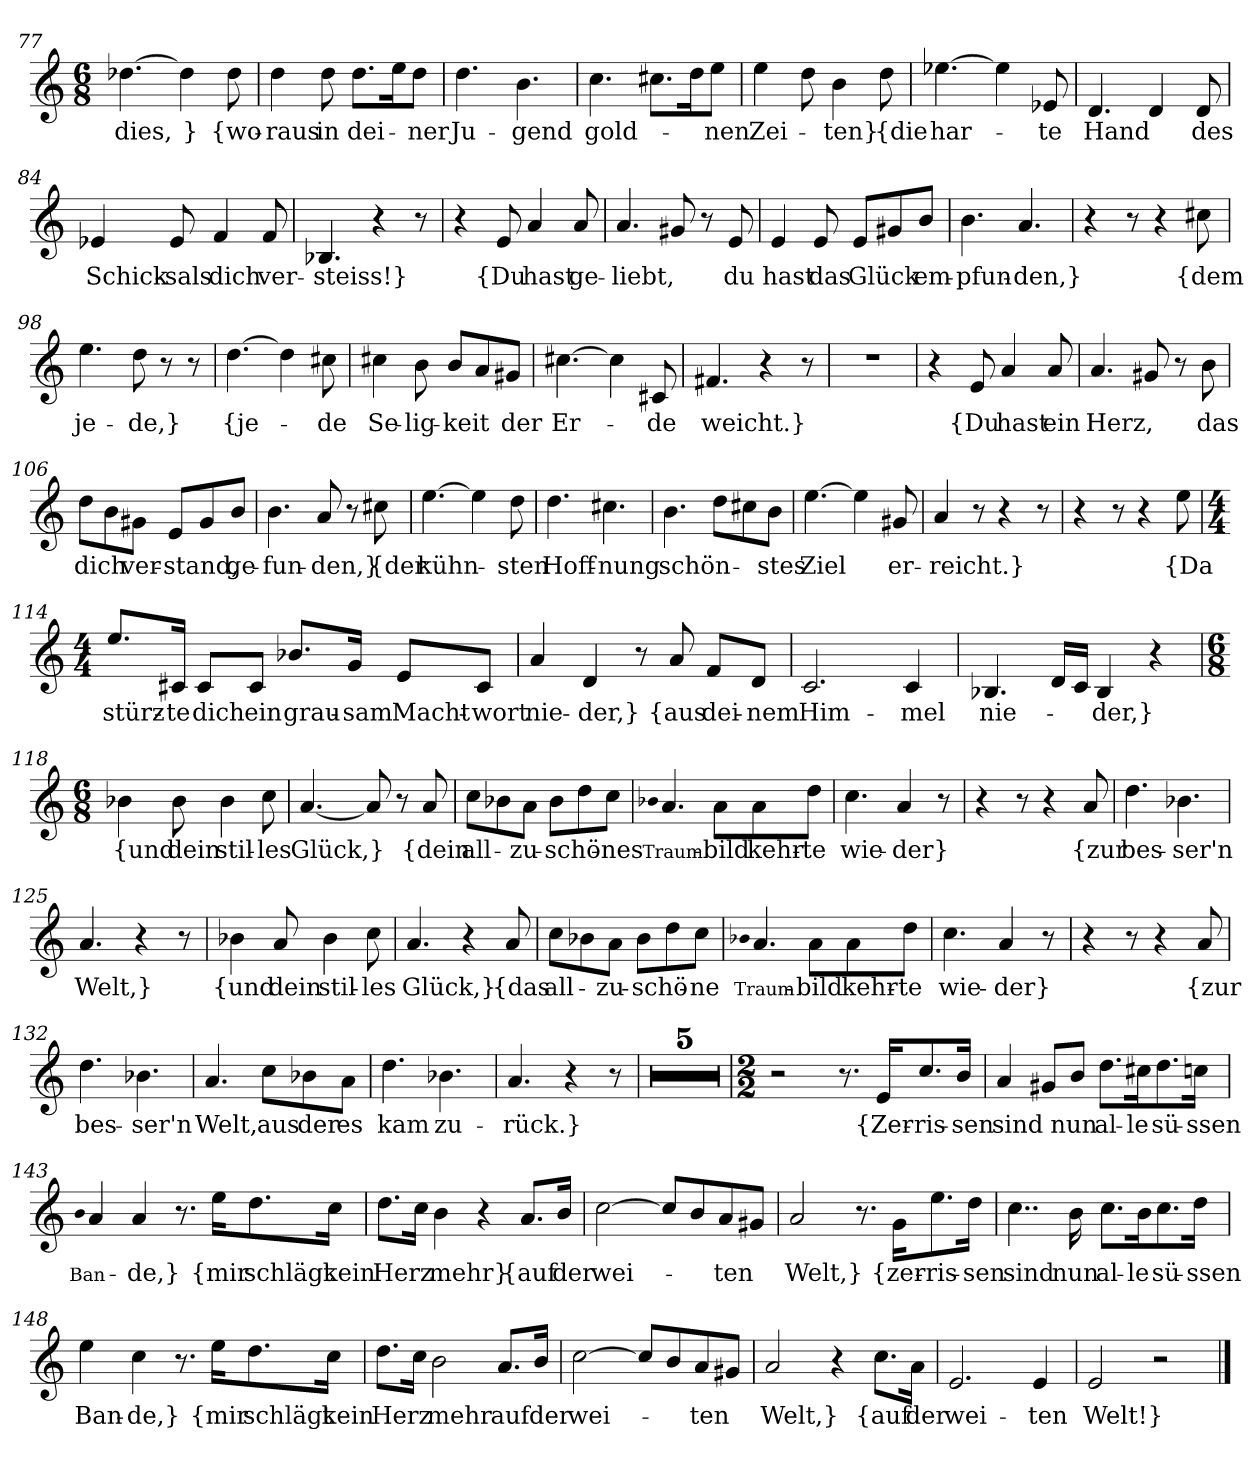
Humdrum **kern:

**kern	**text
*part1	*part1
*staff1	*staff1
*clefG2	*
*k[]	*
*M6/8	*
=77	=77
[4.dd-X	-dies,
4dd-]	}
8dd-	{wo-
=78	=78
4dd	-raus
8dd	in
8.dd\L	dei-
16ee\K	.
8dd\J	-ner
=79	=79
4.dd	Ju-
4.b	-gend
=80	=80
4.cc	gold-
8.cc#X\L	.
16dd\K	.
8ee\J	-nen
=81	=81
4ee	Zei-
8dd	.
4b	-ten}
8dd	{die
=82	=82
[4.ee-X	har-
4ee-]	.
8e-X	-te
=83	=83
4.d	Hand
4d	.
8d	des
=84	=84
4e-X	Schick-
8e-	-sals
4f	dich
8f	ver-
=85	=85
4.B-X	-steiss!}
4r	.
8r	.
=93	=93
4r	.
8e	{Du
4a	hast
8a	ge-
=94	=94
4.a	-liebt,
8g#X	.
8r	.
8e	du
=95	=95
4e	hast
8e	das
8e/L	Glück
8g#X/	.
8b/J	em-
=96	=96
4.b	pfun-
4.a	-den,}
=97	=97
4r	.
8r	.
4r	.
8cc#X	{dem
=98	=98
4.ee	je-
8dd	-de,}
8r	.
8r	.
=99	=99
[4.dd	{je-
4dd]	.
8cc#X	-de
=100	=100
4cc#X	Se-
8b	-lig-
8b/L	-keit
8a/	.
8g#X/J	der
=101	=101
[4.cc#X	Er-
4cc#]	.
8c#X	-de
=102	=102
4.f#X	weicht.}
4r	.
8r	.
=103	=103
2.r	.
=104	=104
4r	.
8e	{Du
4a	hast
8a	ein
=105	=105
4.a	Herz,
8g#X	.
8r	.
8b	das
=106	=106
8dd\L	dich
8b\	.
8g#X\J	ver-
8e/L	-stand,
8g#/	.
8b/J	ge-
=107	=107
4.b	-fun-
8a	den,}
8r	.
8cc#X	{der
=108	=108
[4.ee	kühn-
4ee]	.
8dd	-sten
=109	=109
4.dd	Hoff-
4.cc#X	-nung
=110	=110
4.b	schön-
8dd\L	.
8cc#X\	.
8b\J	-stes
=111	=111
[4.ee	Ziel
4ee]	.
8g#X	er-
=112	=112
4a	-reicht.}
8r	.
4r	.
8r	.
=113	=113
4r	.
8r	.
4r	.
8ee	{Da
=114	=114
*M4/4	*
8.ee/L	stürz-
16c#X/Jk	-te
8c#/L	dich
8c#/J	ein
8.b-X/L	grau-
16g/Jk	-sam
8e/L	Macht-
8c#/J	-wort
=115	=115
4a	nie-
4d	-der,}
8r	.
8a	{aus
8f/L	dei-
8d/J	-nem
=116	=116
2.c	Him-
4c	-mel
=117	=117
4.B-X	nie-
16d/LL	.
16c/JJ	.
4B-	-der,}
4r	.
=118	=118
*M6/8	*
4b-X	{und
8b-	dein
4b-	stil-
8cc	-les
=119	=119
[4.a	Glück,
8a]	}
8r	.
8a	{dein
=120	=120
8cc\L	all-
8b-X\	.
8a\J	-zu-
8b-\L	-schö-
8dd\	.
8cc\J	-nes
=121	=121
qb-X	Traum-
4.a	.
8a\L	-bild
8a\	kehr-
8dd\J	-te
=122	=122
4.cc	wie-
4a	-der}
8r	.
=123	=123
4r	.
8r	.
4r	.
8a	{zur
=124	=124
4.dd	bes-
4.b-X	-ser'n
=125	=125
4.a	Welt,}
4r	.
8r	.
=126	=126
4b-X	{und
8a	dein
4b-	stil-
8cc	-les
=127	=127
4.a	Glück,}
4r	.
8a	{das
=128	=128
8cc\L	all-
8b-X\	.
8a\J	-zu-
8b-\L	-schö-
8dd\	.
8cc\J	-ne
=129	=129
qb-X	Traum-
4.a	.
8a\L	-bild
8a\	kehr-
8dd\J	-te
=130	=130
4.cc	wie-
4a	-der}
8r	.
=131	=131
4r	.
8r	.
4r	.
8a	{zur
=132	=132
4.dd	bes-
4.b-X	-ser'n
=133	=133
4.a	Welt,
8cc\L	aus
8b-X\	der
8a\J	es
=134	=134
4.dd	kam
4.b-X	zu-
=135	=135
4.a	-rück.}
4r	.
8r	.
=136	=136
2.r	.
=137	=137
2.r	.
=138	=138
2.r	.
=139	=139
2.r	.
=140	=140
2.r	.
=141	=141
*M2/2	*
2r	.
8.r	.
16e/KL	{Zer-
8.cc/	-ris-
16b/Jk	-sen
=142	=142
4a	sind
8g#X/L	.
8b/J	nun
8.dd\L	al-
16cc#X\K	-le
8.dd\	sü-
16ccn\Jk	-ssen
=143	=143
qb	Ban-
4a	.
4a	-de,}
8.r	.
16ee\KL	{mir
8.dd\	schlägt
16cc\Jk	kein
=144	=144
8.dd\L	Herz
16cc\Jk	.
4b	mehr}
4r	.
8.a/L	{auf
16b/Jk	der
=145	=145
[2cc	wei-
8cc/L]	.
8b/	.
8a/	-ten
8g#X/J	.
=146	=146
2a	Welt,}
8.r	.
16g\KL	{zer-
8.ee\	-ris-
16dd\Jk	-sen
=147	=147
4..cc	sind
16b	nun
8.cc\L	al-
16b\K	-le
8.cc\	sü-
16dd\Jk	-ssen
=148	=148
4ee	Ban-
4cc	-de,}
8.r	.
16ee\KL	{mir
8.dd\	schlägt
16cc\Jk	kein
=149	=149
8.dd\L	Herz
16cc\Jk	.
2b	mehr
8.a/L	auf
16b/Jk	der
=150	=150
[2cc	wei-
8cc/L]	.
8b/	.
8a/	-ten
8g#X/J	.
=151	=151
2a	Welt,}
4r	.
8.cc\L	{auf
16a\Jk	der
=152	=152
2.e	wei-
4e	-ten
=153	=153
2e	Welt!}
2r	.
==	==
*-	*-
